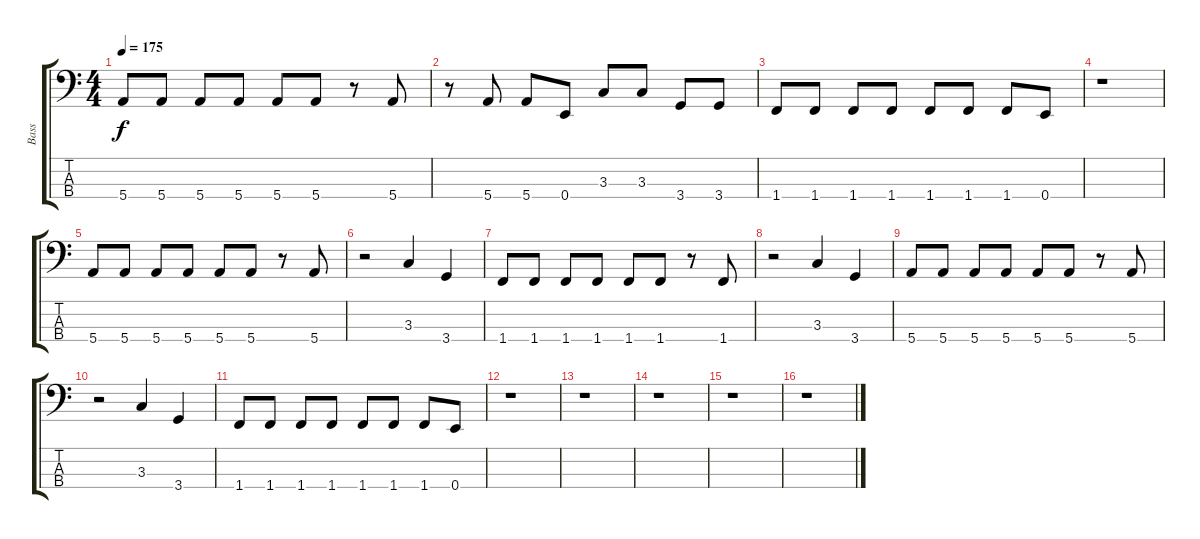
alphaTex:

\track ("Bass" "Bass") {instrument electricbassfinger}
\staff {score tabs}
\tuning (G2 D2 A1 E1) {hide}
\ts (4 4)
\tempo 175
\clef f4
\ks c
5.4.8{dy f} 5.4.8 5.4.8 5.4.8 5.4.8 5.4.8 r.8 5.4.8 |
r.8 5.4.8 5.4.8 0.4.8 3.3.8 3.3.8 3.4.8 3.4.8 |
1.4.8 1.4.8 1.4.8 1.4.8 1.4.8 1.4.8 1.4.8 0.4.8 |
r.1 |
5.4.8 5.4.8 5.4.8 5.4.8 5.4.8 5.4.8 r.8 5.4.8 |
r.2 3.3.4 3.4.4 |
1.4.8 1.4.8 1.4.8 1.4.8 1.4.8 1.4.8 r.8 1.4.8 |
r.2 3.3.4 3.4.4 |
5.4.8 5.4.8 5.4.8 5.4.8 5.4.8 5.4.8 r.8 5.4.8 |
r.2 3.3.4 3.4.4 |
1.4.8 1.4.8 1.4.8 1.4.8 1.4.8 1.4.8 1.4.8 0.4.8 |
r.1 |
r.1 |
r.1 |
r.1 |
r.1
